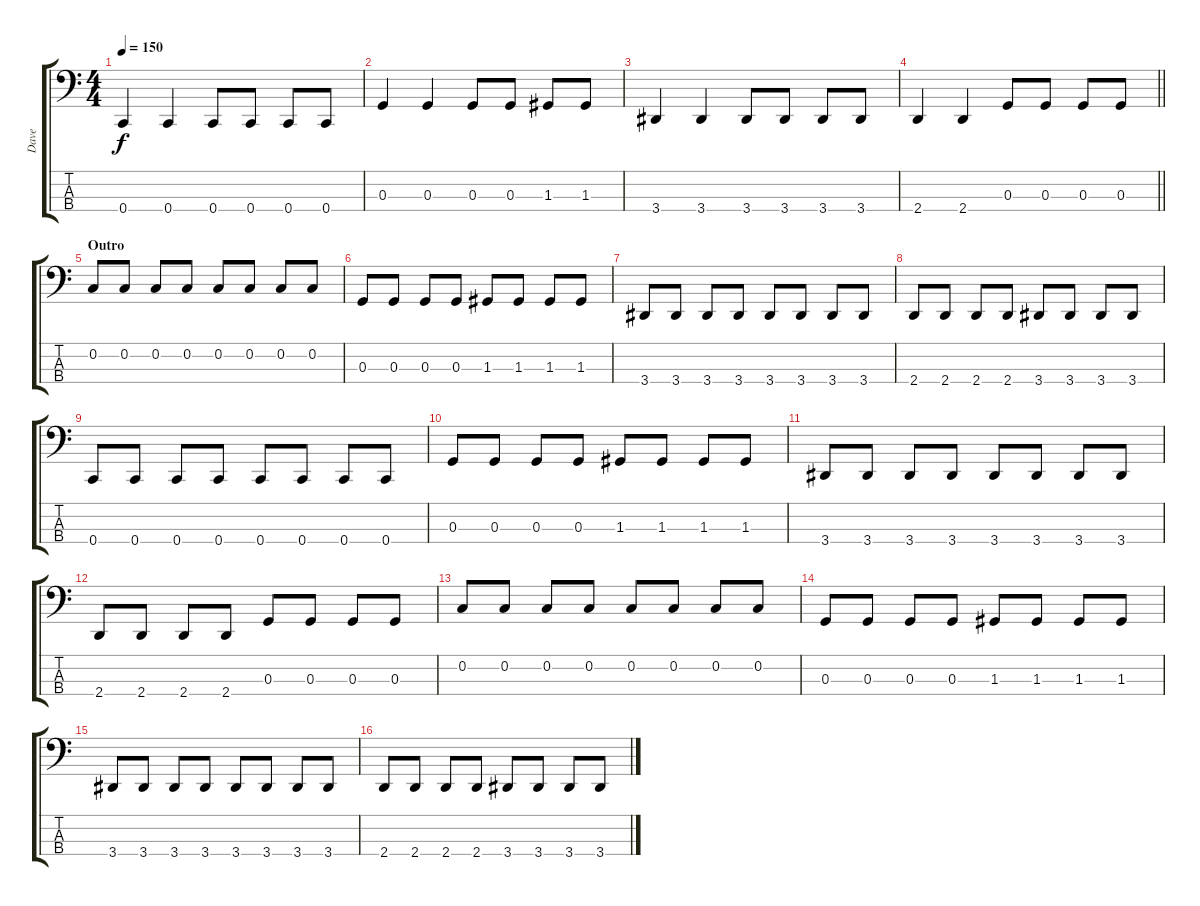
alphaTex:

\track ("Dave" "Dave") {instrument electricbasspick}
\staff {score tabs}
\tuning (F2 C2 G1 C1) {hide}
\ts (4 4)
\tempo 150
\clef f4
\ks c
0.4.4{dy f} 0.4.4 0.4.8 0.4.8 0.4.8 0.4.8 |
0.3.4 0.3.4 0.3.8 0.3.8 1.3.8 1.3.8 |
3.4.4 3.4.4 3.4.8 3.4.8 3.4.8 3.4.8 |
\barLineRight lightlight
2.4.4 2.4.4 0.3.8 0.3.8 0.3.8 0.3.8 |
\section ("" "Outro")
0.2.8 0.2.8 0.2.8 0.2.8 0.2.8 0.2.8 0.2.8 0.2.8 |
0.3.8 0.3.8 0.3.8 0.3.8 1.3.8 1.3.8 1.3.8 1.3.8 |
3.4.8 3.4.8 3.4.8 3.4.8 3.4.8 3.4.8 3.4.8 3.4.8 |
2.4.8 2.4.8 2.4.8 2.4.8 3.4.8 3.4.8 3.4.8 3.4.8 |
0.4.8 0.4.8 0.4.8 0.4.8 0.4.8 0.4.8 0.4.8 0.4.8 |
0.3.8 0.3.8 0.3.8 0.3.8 1.3.8 1.3.8 1.3.8 1.3.8 |
3.4.8 3.4.8 3.4.8 3.4.8 3.4.8 3.4.8 3.4.8 3.4.8 |
2.4.8 2.4.8 2.4.8 2.4.8 0.3.8 0.3.8 0.3.8 0.3.8 |
0.2.8 0.2.8 0.2.8 0.2.8 0.2.8 0.2.8 0.2.8 0.2.8 |
0.3.8 0.3.8 0.3.8 0.3.8 1.3.8 1.3.8 1.3.8 1.3.8 |
3.4.8 3.4.8 3.4.8 3.4.8 3.4.8 3.4.8 3.4.8 3.4.8 |
2.4.8 2.4.8 2.4.8 2.4.8 3.4.8 3.4.8 3.4.8 3.4.8
